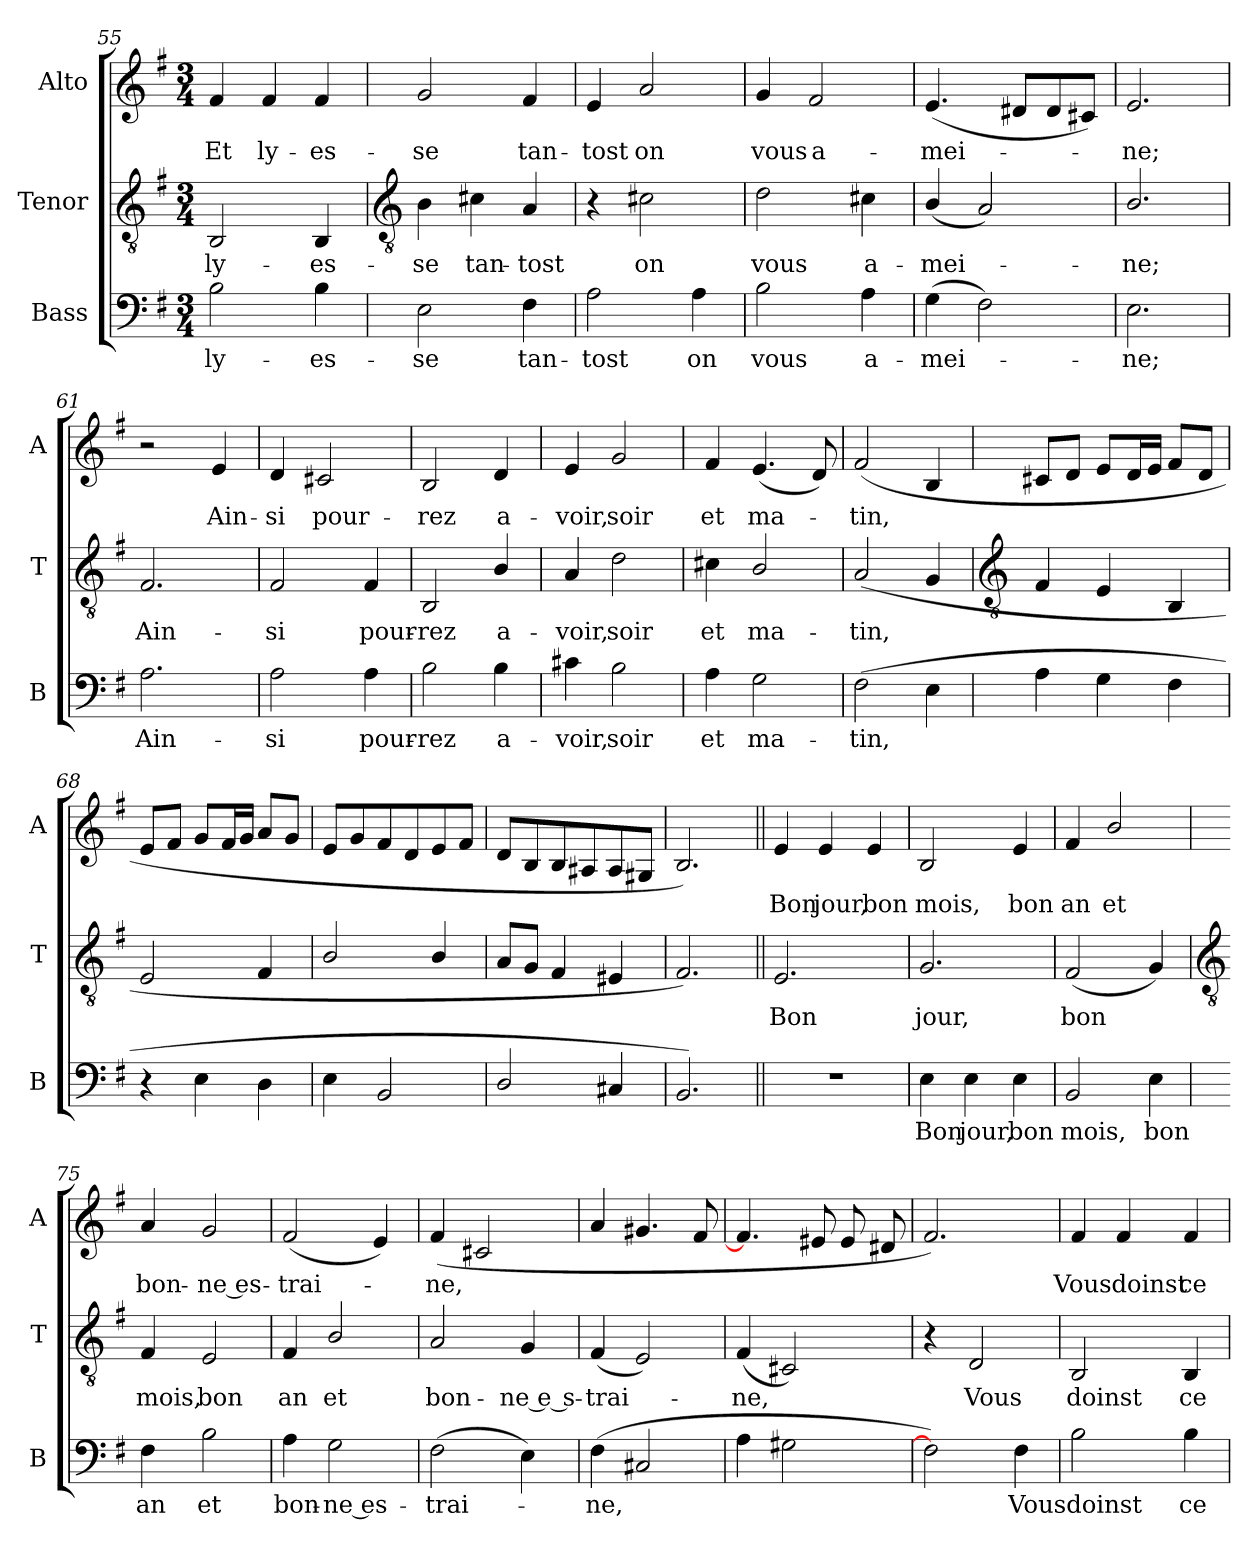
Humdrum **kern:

**kern	**text	**kern	**text	**kern	**text
*part3	*part3	*part2	*part2	*part1	*part1
*staff3	*staff3	*staff2	*staff2	*staff1	*staff1
*I"Bass	*	*I"Tenor	*	*I"Alto	*
*I'B	*	*I'T	*	*I'A	*
*clefF4	*	*clefGv2	*	*clefG2	*
*k[f#]	*	*k[f#]	*	*k[f#]	*
*G:	*	*G:	*	*G:	*
*M3/4	*	*M3/4	*	*M3/4	*
=55	=55	=55	=55	=55	=55
!	!LO:LY:b	!	!LO:LY:b	!	!LO:LY:b
2B	ly-	2BB	ly-	4f#	Et
!	!	!	!	!	!LO:LY:b
.	.	.	.	4f#	ly-
!	!LO:LY:b	!	!LO:LY:b	!	!LO:LY:b
4B	-es-	4BB	es-	4f#	-es-
!!LO:LB:g=z
=56	=56	=56	=56	=56	=56
*	*	*clefGv2	*	*	*
!	!LO:LY:b	!	!LO:LY:b	!	!LO:LY:b
2E	-se	4B	-se	2g	-se
!	!	!	!LO:LY:b	!	!
.	.	4c#X	tan-	.	.
!	!LO:LY:b	!	!LO:LY:b	!	!LO:LY:b
4F#	tan-	4A	-tost	4f#/	tan-
=57	=57	=57	=57	=57	=57
!	!LO:LY:b	!	!	!	!LO:LY:b
2A	-tost	4r	.	4e	-tost
!	!	!	!LO:LY:b	!	!LO:LY:b
.	.	2c#X	on	2a/	on
!	!LO:LY:b	!	!	!	!
4A	on	.	.	.	.
=58	=58	=58	=58	=58	=58
!	!LO:LY:b	!	!LO:LY:b	!	!LO:LY:b
2B	vous	2d	vous	4g	vous
!	!	!	!	!	!LO:LY:b
.	.	.	.	2f#/	a-
!	!LO:LY:b	!	!LO:LY:b	!	!
4A\	a-	4c#X	a-	.	.
=59	=59	=59	=59	=59	=59
!	!LO:LY:b	!	!LO:LY:b	!	!LO:LY:b
(>4G	-mei-	(<4B/	-mei-	(<4.e	-mei-
2F#\)	.	2A)	.	.	.
.	.	.	.	8d#XL	.
.	.	.	.	8d#	.
.	.	.	.	8c#XJ)	.
=60	=60	=60	=60	=60	=60
!	!LO:LY:b	!	!LO:LY:b	!	!LO:LY:b
2.E	ne;	2.B/	ne;	2.e	ne;
=61	=61	=61	=61	=61	=61
!	!LO:LY:b	!	!LO:LY:b	!	!
2.A	Ain-	2.F#/	Ain-	2r	.
!	!	!	!	!	!LO:LY:b
.	.	.	.	4e	Ain-
=62	=62	=62	=62	=62	=62
!	!LO:LY:b	!	!LO:LY:b	!	!LO:LY:b
2A	-si	2F#/	-si	4d	-si
!	!	!	!	!	!LO:LY:b
.	.	.	.	2c#X	pour-
!	!LO:LY:b	!	!LO:LY:b	!	!
4A	pour-	4F#/	pour-	.	.
=63	=63	=63	=63	=63	=63
!	!LO:LY:b	!	!LO:LY:b	!	!LO:LY:b
2B	-rez	2BB	-rez	2B	-rez
!	!LO:LY:b	!	!LO:LY:b	!	!LO:LY:b
4B	a-	4B/	a-	4d	a-
=64	=64	=64	=64	=64	=64
!	!LO:LY:b	!	!LO:LY:b	!	!LO:LY:b
4c#X	-voir,	4A	-voir,	4e	-voir,
!	!LO:LY:b	!	!LO:LY:b	!	!LO:LY:b
2B	soir	2d	soir	2g	soir
=65	=65	=65	=65	=65	=65
!	!LO:LY:b	!	!LO:LY:b	!	!LO:LY:b
4A\	et	4c#X	et	4f#/	et
!	!LO:LY:b	!	!LO:LY:b	!	!LO:LY:b
2G	ma-	2B/	ma-	(<4.e	ma-
.	.	.	.	8d)	.
=66	=66	=66	=66	=66	=66
!	!LO:LY:b	!	!LO:LY:b	!	!LO:LY:b
(>2F#\	-tin,	(<2A/	-tin,	(<2f#/	tin,
4E	.	4G	.	4B	.
!!LO:LB:g=z
=67	=67	=67	=67	=67	=67
*	*	*clefGv2	*	*	*
4A\	.	4F#/	.	8c#XL	.
.	.	.	.	8dJ	.
4G	.	4E	.	8eL	.
.	.	.	.	16dL	.
.	.	.	.	16eJJ	.
4F#\	.	4BB	.	8f#L	.
.	.	.	.	8dJ	.
=68	=68	=68	=68	=68	=68
4r	.	2E	.	8eL	.
.	.	.	.	8f#J	.
4E	.	.	.	8gL	.
.	.	.	.	16f#L	.
.	.	.	.	16gJJ	.
4D	.	4F#	.	8aL	.
.	.	.	.	8gJ	.
=69	=69	=69	=69	=69	=69
4E	.	2B/	.	8eL	.
.	.	.	.	8g	.
2BB	.	.	.	8f#	.
.	.	.	.	8d	.
.	.	4B/	.	8e	.
.	.	.	.	8f#J	.
=70	=70	=70	=70	=70	=70
2D/	.	8AL	.	8dL	.
.	.	8GJ	.	8B	.
.	.	4F#/	.	8B	.
.	.	.	.	8A#X	.
4C#X	.	4E#X/	.	8A#	.
.	.	.	.	8G#XJ	.
=71	=71	=71	=71	=71	=71
2.BB)	.	2.F#/)	.	2.B)	.
=72||	=72||	=72||	=72||	=72||	=72||
!LO:N:vis=1	!	!	!LO:LY:b	!	!LO:LY:b
2.r	.	2.E	Bon	4e	Bon
!	!	!	!	!	!LO:LY:b
.	.	.	.	4e	jour,
!	!	!	!	!	!LO:LY:b
.	.	.	.	4e	bon
=73	=73	=73	=73	=73	=73
!	!LO:LY:b	!	!LO:LY:b	!	!LO:LY:b
4E	Bon	2.G	jour,	2B	mois,
!	!LO:LY:b	!	!	!	!
4E	jour,	.	.	.	.
!	!LO:LY:b	!	!	!	!LO:LY:b
4E	bon	.	.	4e	bon
=74	=74	=74	=74	=74	=74
!	!LO:LY:b	!	!LO:LY:b	!	!LO:LY:b
2BB	mois,	(<2F#	bon	4f#	an
!	!	!	!	!	!LO:LY:b
.	.	.	.	2b/	et
!	!LO:LY:b	!	!	!	!
4E	bon	4G)	.	.	.
!!LO:LB:g=z
=75	=75	=75	=75	=75	=75
*	*	*clefGv2	*	*	*
!	!LO:LY:b	!	!LO:LY:b	!	!LO:LY:b
4F#	an	4F#/	mois,	4a/	bon-
!	!LO:LY:b	!	!LO:LY:b	!	!LO:LY:b
2B	et	2E	bon	2g	-ne es-
=76	=76	=76	=76	=76	=76
!	!LO:LY:b	!	!LO:LY:b	!	!LO:LY:b
4A\	bon-	4F#	an	(<2f#/	-trai-
!	!LO:LY:b	!	!LO:LY:b	!	!
2G	-ne es-	2B/	et	.	.
.	.	.	.	4e)	.
=77	=77	=77	=77	=77	=77
!	!LO:LY:b	!	!LO:LY:b	!	!LO:LY:b
(>2F#\	-trai-	2A/	bon-	(<4f#/	ne,
.	.	.	.	2c#X	.
!	!	!	!LO:LY:b	!	!
4E)	.	4G	-ne e s-	.	.
=78	=78	=78	=78	=78	=78
!	!LO:LY:b	!	!LO:LY:b	!	!
(>4F#\	ne,	(<4F#/	-trai-	4a/	.
2C#X	.	2E)	.	4.g#X	.
.	.	.	.	8f#/	.
=79	=79	=79	=79	=79	=79
!	!	!	!LO:LY:b	!	!
4A\	.	(<4F#/	ne,	4.f#/]	.
2G#X	.	2C#X)	.	.	.
.	.	.	.	8e#X	.
.	.	.	.	8e#	.
.	.	.	.	8d#X	.
=80	=80	=80	=80	=80	=80
2F#])	.	4r	.	2.f#/)	.
!	!	!	!LO:LY:b	!	!
.	.	2D	Vous	.	.
!	!LO:LY:b	!	!	!	!
4F#	Vous	.	.	.	.
=81	=81	=81	=81	=81	=81
!	!LO:LY:b	!	!LO:LY:b	!	!LO:LY:b
2B	doinst	2BB	doinst	4f#	Vous
!	!	!	!	!	!LO:LY:b
.	.	.	.	4f#	doinst
!	!LO:LY:b	!	!LO:LY:b	!	!LO:LY:b
4B	ce-	4BB	ce-	4f#	ce-
=	=	=	=	=	=
*-	*-	*-	*-	*-	*-
